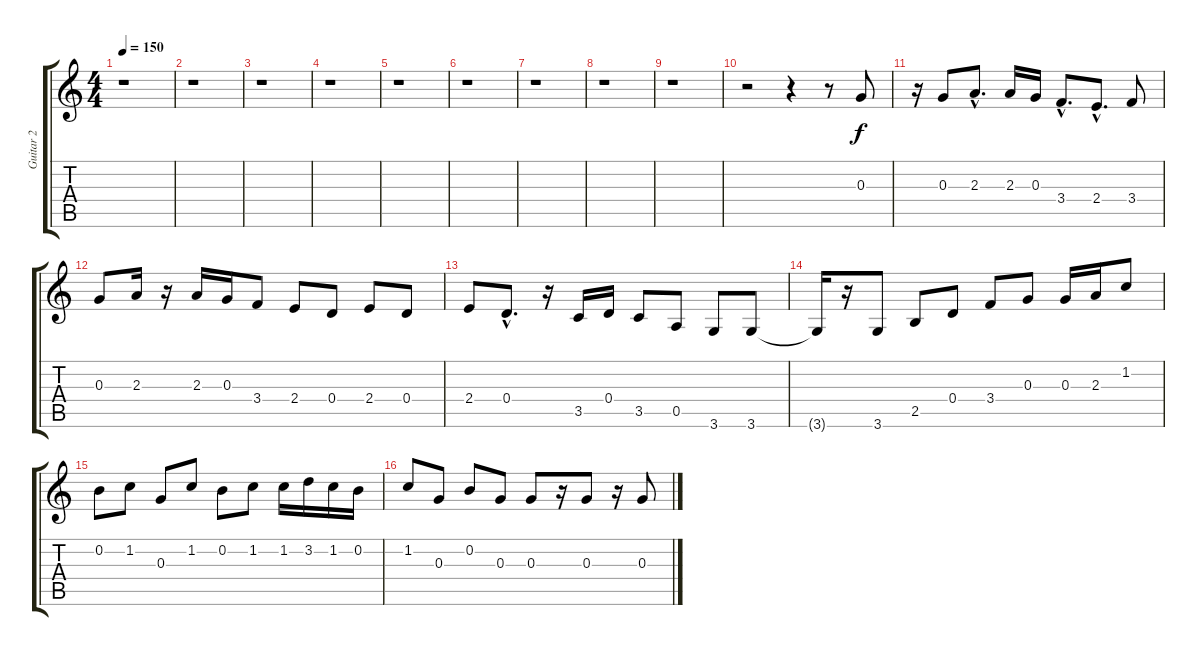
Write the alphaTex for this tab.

\track ("Guitar 2" "Guitar 2") {instrument distortionguitar}
\staff {score tabs}
\tuning (E4 B3 G3 D3 A2 E2) {hide}
\ts (4 4)
\tempo 150
\clef g2
\ks c
r.1{dy f} |
r.1 |
r.1 |
r.1 |
r.1 |
r.1 |
r.1 |
r.1 |
r.1 |
r.2 r.4 r.8 0.3.8 |
r.16 0.3.8 2.3{hac}.8{d} 2.3.16 0.3.16 3.4{hac}.8{d} 2.4{hac}.8{d} 3.4.8 |
0.3.8 2.3.16 r.16 2.3.16 0.3.16 3.4.8 2.4.8 0.4.8 2.4.8 0.4.8 |
2.4.8 0.4{hac}.8{d} r.16 3.5.16 0.4.16 3.5.8 0.5.8 3.6.8 3.6.8 |
3.6{t}.16 r.16 3.6.8 2.5.8 0.4.8 3.4.8 0.3.8 0.3.16 2.3.16 1.2.8 |
0.2.8 1.2.8 0.3.8 1.2.8 0.2.8 1.2.8 1.2.16 3.2.16 1.2.16 0.2.16 |
1.2.8 0.3.8 0.2.8 0.3.8 0.3.8 r.16 0.3.8 r.16 0.3.8
